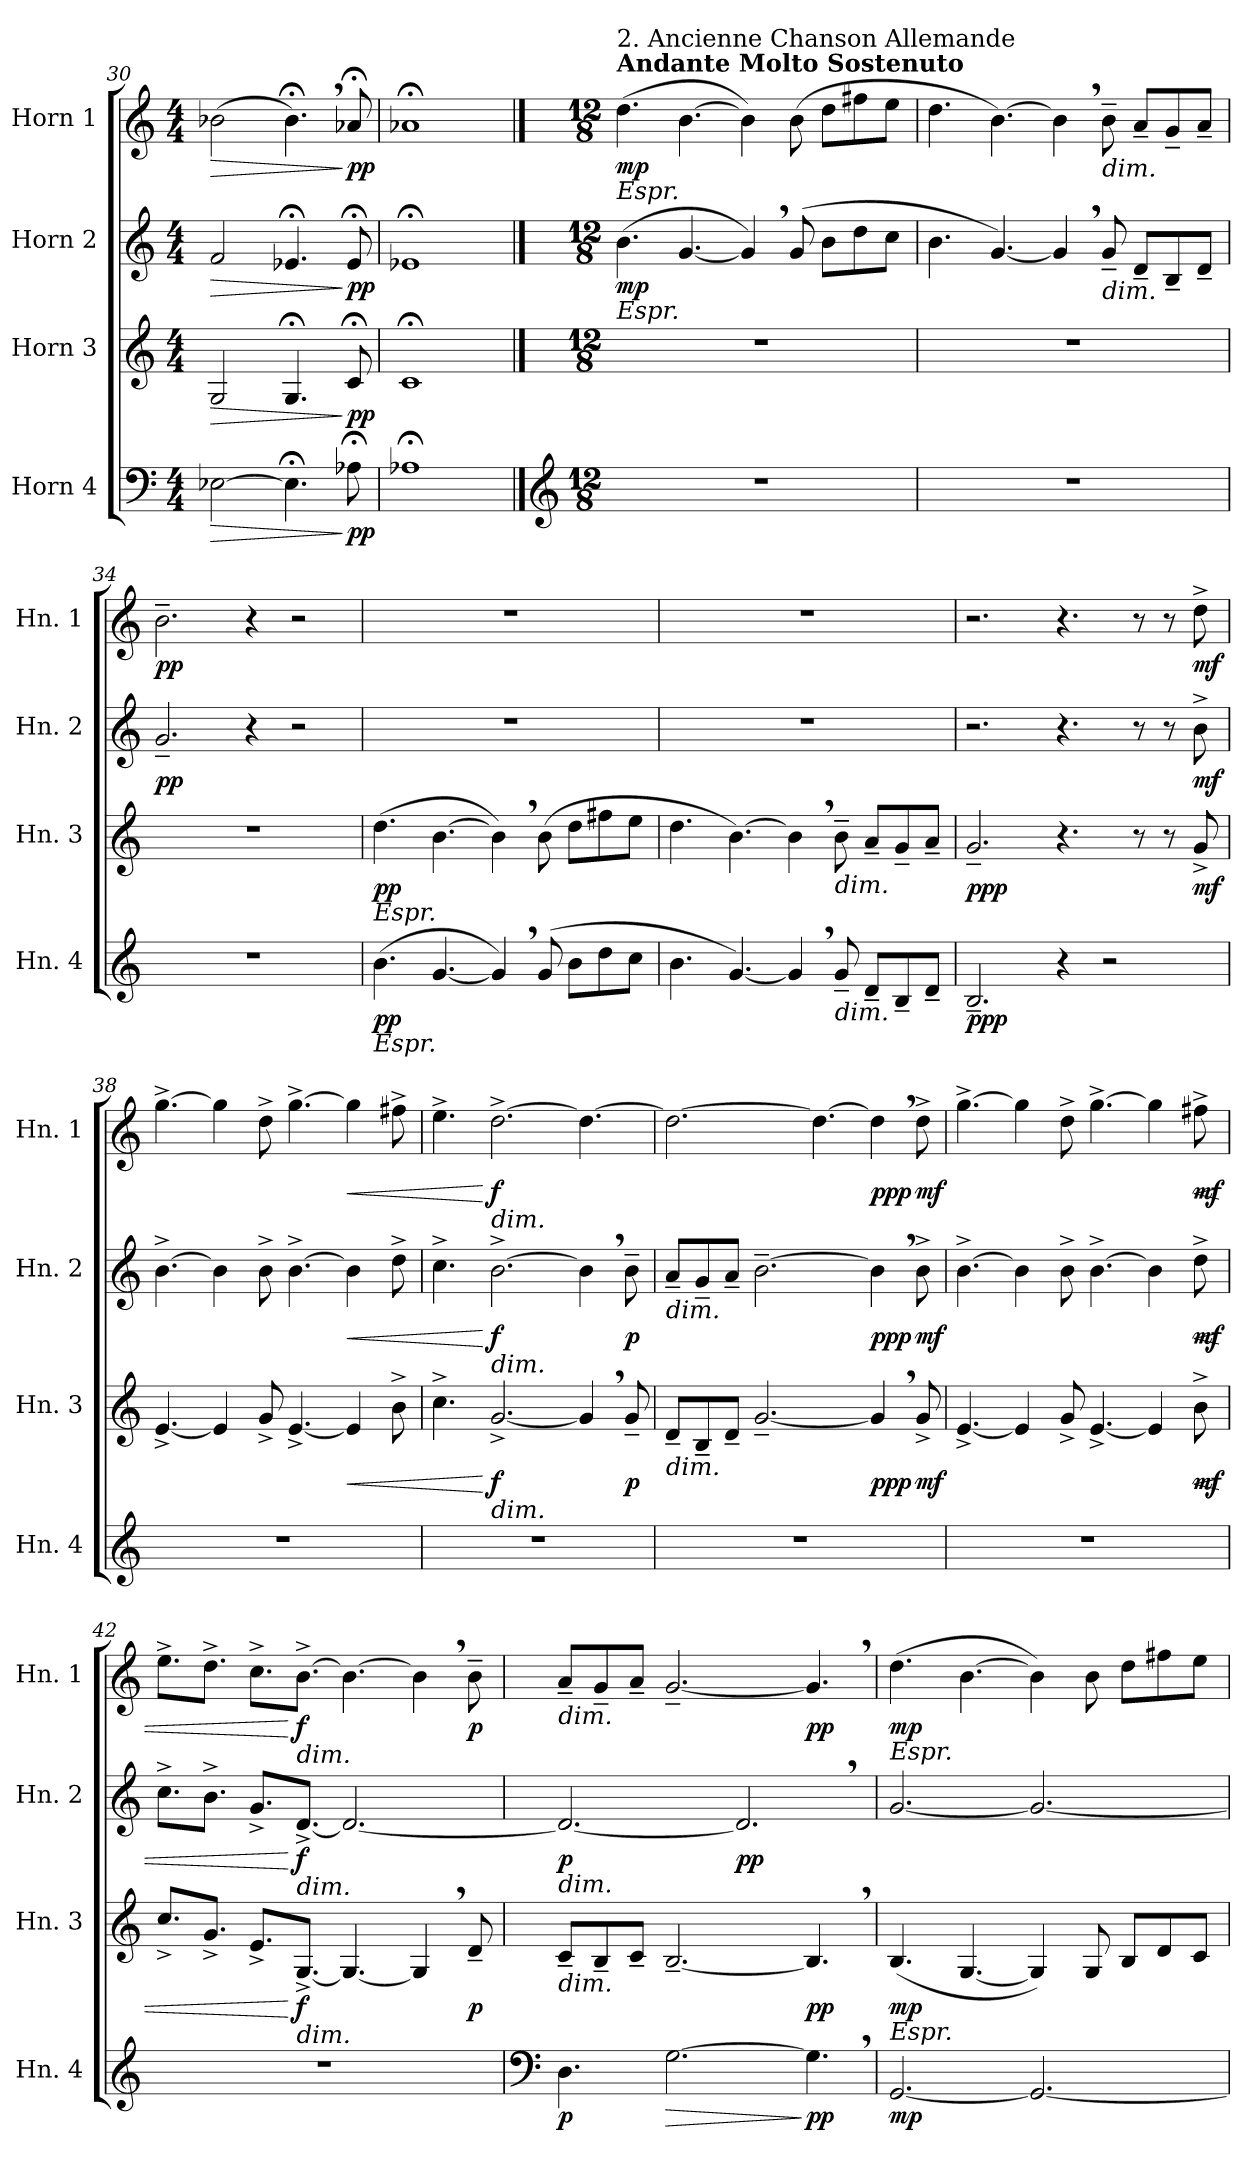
**kern	**dynam	**kern	**dynam	**kern	**dynam	**kern	**dynam
*part4	*part4	*part3	*part3	*part2	*part2	*part1	*part1
*staff4	*staff4	*staff3	*staff3	*staff2	*staff2	*staff1	*staff1
*I"Horn 4	*	*I"Horn 3	*	*I"Horn 2	*	*I"Horn 1	*
*I'Hn. 4	*	*I'Hn. 3	*	*I'Hn. 2	*	*I'Hn. 1	*
*clefF4	*	*clefG2	*	*clefG2	*	*clefG2	*
*ITrd4c7	*	*ITrd4c7	*	*ITrd4c7	*	*ITrd4c7	*
*k[b-]	*	*k[b-]	*	*k[b-]	*	*k[b-]	*
*M4/4	*	*M4/4	*	*M4/4	*	*M4/4	*
=30	=30	=30	=30	=30	=30	=30	=30
!	!LO:HP:b	!	!LO:HP:b	!	!LO:HP:b	!	!LO:HP:b
[2AA-X\	>	2C/	>	2B-/	>	(>2e-X\	>
4.AA-;<\]	.	4.C;</	.	4.A-X;</	.	4.e-;<,\)	.
!	!LO:DY:n=1:b	!	!LO:DY:n=1:b	!	!LO:DY:n=1:b	!	!LO:DY:n=1:b
8D-X;<\	] pp	8F;</	] pp	8A-;</	] pp	8d-X;</	] pp
=31	=31	=31	=31	=31	=31	=31	=31
1D-X;<Z	.	1F;<Z	.	1A-X;<Z	.	1d-X;<Z	.
!!LO:PB:g=z
==32	==32	==32	==32	==32	==32	==32	==32
*clefG2	*	*	*	*	*	*	*
*M12/8	*	*M12/8	*	*M12/8	*	*M12/8	*
!	!	!	!	!	!	!LO:TX:a:B:t=Andante Molto Sostenuto	!
!	!	!	!	!	!	!LO:TX:t=2. Ancienne Chanson Allemande	!
!	!	!	!	!	!	!LO:TX:b:i:t=Espr.	!
!	!	!	!	!LO:TX:b:i:t=Espr.	!	!	!
!	!	!	!	!	!LO:DY:b	!	!LO:DY:b
1.r	.	1.r	.	(>4.e\	mp	(>4.g\	mp
.	.	.	.	[4.c/	.	[4.e\	.
.	.	.	.	4c,/])	.	4e\])	.
.	.	.	.	(>8c/	.	(>8e\	.
.	.	.	.	8e\L	.	8g\L	.
.	.	.	.	8g\	.	8bn\	.
.	.	.	.	8f\J	.	8a\J	.
=33	=33	=33	=33	=33	=33	=33	=33
1.r	.	1.r	.	4.e\	.	4.g\	.
.	.	.	.	[4.c/)	.	[4.e\)	.
.	.	.	.	4c,/]	.	4e,\]	.
!	!	!	!	!	!	!LO:TX:b:i:t=dim.	!
!	!	!	!	!LO:TX:b:i:t=dim.	!	!	!
.	.	.	.	8c~/	.	8e~\	.
.	.	.	.	8G~/L	.	8d~/L	.
.	.	.	.	8E~/	.	8c~/	.
.	.	.	.	8G~/J	.	8d~/J	.
=34	=34	=34	=34	=34	=34	=34	=34
!	!	!	!	!	!LO:DY:b	!	!LO:DY:b
1.r	.	1.r	.	2.c~/	pp	2.e~\	pp
.	.	.	.	4r	.	4r	.
.	.	.	.	2r	.	2r	.
=35	=35	=35	=35	=35	=35	=35	=35
!	!	!LO:TX:b:i:t=Espr.	!	!	!	!	!
!LO:TX:b:i:t=Espr.	!	!	!	!	!	!	!
!	!LO:DY:b	!	!LO:DY:b	!	!	!	!
(>4.e\	pp	(>4.g\	pp	1.r	.	1.r	.
[4.c/	.	[4.e\	.	.	.	.	.
4c,/])	.	4e,\])	.	.	.	.	.
(>8c/	.	(>8e\	.	.	.	.	.
8e\L	.	8g\L	.	.	.	.	.
8g\	.	8bn\	.	.	.	.	.
8f\J	.	8a\J	.	.	.	.	.
=36	=36	=36	=36	=36	=36	=36	=36
4.e\	.	4.g\	.	1.r	.	1.r	.
[4.c/)	.	[4.e\)	.	.	.	.	.
4c,/]	.	4e,\]	.	.	.	.	.
!	!	!LO:TX:b:i:t=dim.	!	!	!	!	!
!LO:TX:b:i:t=dim.	!	!	!	!	!	!	!
8c~/	.	8e~\	.	.	.	.	.
8G~/L	.	8d~/L	.	.	.	.	.
8E~/	.	8c~/	.	.	.	.	.
8G~/J	.	8d~/J	.	.	.	.	.
!!LO:LB:g=z
=37	=37	=37	=37	=37	=37	=37	=37
!	!LO:DY:b	!	!LO:DY:b	!	!	!	!
2.E~/	ppp	2.c~/	ppp	2.r	.	2.r	.
4r	.	4.r	.	4.r	.	4.r	.
2r	.	.	.	.	.	.	.
.	.	8r	.	8r	.	8r	.
.	.	8r	.	8r	.	8r	.
!	!	!	!LO:DY:b	!	!LO:DY:b	!	!LO:DY:b
.	.	8c^/	mf	8e^\	mf	8g^\	mf
=38	=38	=38	=38	=38	=38	=38	=38
1.r	.	[4.A^/	.	[4.e^\	.	[4.cc^\	.
.	.	4A/]	.	4e\]	.	4cc\]	.
.	.	8c^/	.	8e^\	.	8g^\	.
.	.	[4.A^/	.	[4.e^\	.	[4.cc^\	.
!	!	!	!LO:HP:b	!	!LO:HP:b	!	!LO:HP:b
.	.	4A/]	<	4e\]	<	4cc\]	<
.	.	8e^\	.	8g^\	.	8bn^\	.
=39	=39	=39	=39	=39	=39	=39	=39
1.r	.	4.f^\	.	4.f^\	.	4.a^\	.
!	!	!	!	!	!	!LO:TX:b:i:t=dim.	!
!	!	!	!	!LO:TX:b:i:t=dim.	!	!	!
!	!	!LO:TX:b:i:t=dim.	!	!	!	!	!
!	!	!	!LO:DY:n=1:b	!	!LO:DY:n=1:b	!	!LO:DY:n=1:b
.	.	[2.c^/	[ f	[2.e^\	[ f	[2.g^\	[ f
.	.	4c,/]	.	4e,\]	.	4.g\_	.
!	!	!	!LO:DY:n=2:b	!	!LO:DY:n=2:b	!	!
.	.	8c~/	p	8e~\	p	.	.
=40	=40	=40	=40	=40	=40	=40	=40
!	!	!	!	!LO:TX:b:i:t=dim.	!	!	!
!	!	!LO:TX:b:i:t=dim.	!	!	!	!	!
1.r	.	8G~/L	.	8d~/L	.	2.g\_	.
.	.	8E~/	.	8c~/	.	.	.
.	.	8G~/J	.	8d~/J	.	.	.
.	.	[2.c~/	.	[2.e~\	.	.	.
.	.	.	.	.	.	4.g\_	.
!	!	!	!LO:DY:b	!	!LO:DY:b	!	!LO:DY:b
.	.	4c,/]	ppp	4e,\]	ppp	4g,\]	ppp
!	!	!	!LO:DY:b	!	!LO:DY:b	!	!LO:DY:b
.	.	8c^/	mf	8e^\	mf	8g^\	mf
=41	=41	=41	=41	=41	=41	=41	=41
1.r	.	[4.A^/	.	[4.e^\	.	[4.cc^\	.
.	.	4A/]	.	4e\]	.	4cc\]	.
.	.	8c^/	.	8e^\	.	8g^\	.
.	.	[4.A^/	.	[4.e^\	.	[4.cc^\	.
.	.	4A/]	.	4e\]	.	4cc\]	.
!	!	!	!LO:HP:b	!	!LO:HP:b	!	!LO:HP:b
!	!	!	!LO:DY:n=1:b	!	!LO:DY:n=1:b	!	!LO:DY:n=1:b
.	.	8e^\	< mf	8g^\	< mf	8bn^\	< mf
!!LO:PB:g=z
=42	=42	=42	=42	=42	=42	=42	=42
1.r	.	8.f^/L	.	8.f^\L	.	8.a^\L	.
.	.	8.c^/J	.	8.e^\J	.	8.g^\J	.
.	.	8.A^/L	.	8.c^/L	.	8.f^\L	.
!	!	!	!	!	!	!LO:TX:b:i:t=dim.	!
!	!	!	!	!LO:TX:b:i:t=dim.	!	!	!
!	!	!LO:TX:b:i:t=dim.	!	!	!	!	!
!	!	!	!LO:DY:n=1:b	!	!LO:DY:n=1:b	!	!LO:DY:n=1:b
.	.	[8.C^/J	[ f	[8.G^/J	[ f	[8.e^\J	[ f
.	.	4.C/_	.	2.G/_	.	4.e\_	.
.	.	4C,/]	.	.	.	4e,\]	.
!	!	!	!LO:DY:n=2:b	!	!	!	!LO:DY:n=2:b
.	.	8G~/	p	.	.	8e~\	p
=43	=43	=43	=43	=43	=43	=43	=43
*clefF4	*	*	*	*	*	*	*
!	!	!	!	!	!	!LO:TX:b:i:t=dim.	!
!	!	!	!	!LO:TX:b:i:t=dim.	!	!	!
!	!	!LO:TX:b:i:t=dim.	!	!	!	!	!
!	!LO:DY:b	!	!	!	!LO:DY:b	!	!
4.GG\	p	8F~/L	.	2.G/_	p	8d~/L	.
.	.	8E~/	.	.	.	8c~/	.
.	.	8F~/J	.	.	.	8d~/J	.
!	!LO:HP:b	!	!	!	!	!	!
[2.C\	>	[2.E~/	.	.	.	[2.c~/	.
!	!	!	!	!	!LO:DY:b	!	!
.	.	.	.	2.G,/]	pp	.	.
!	!LO:DY:n=1:b	!	!LO:DY:b	!	!	!	!LO:DY:b
4.C,\]	] pp	4.E,/]	pp	.	.	4.c,/]	pp
=44	=44	=44	=44	=44	=44	=44	=44
!	!	!	!	!	!	!LO:TX:b:i:t=Espr.	!
!	!	!LO:TX:b:i:t=Espr.	!	!	!	!	!
!	!LO:DY:b	!	!LO:DY:b	!	!	!	!LO:DY:b
[2.CC/	mp	(<4.E/	mp	[2.c/	.	(>4.g\	mp
.	.	[4.C/	.	.	.	[4.e\	.
2.CC/_	.	4C/])	.	2.c/_	.	4e\])	.
.	.	8C/	.	.	.	8e\	.
.	.	8E/L	.	.	.	8g\L	.
.	.	8G/	.	.	.	8bn\	.
.	.	8F/J	.	.	.	8a\J	.
=	=	=	=	=	=	=	=
*-	*-	*-	*-	*-	*-	*-	*-
